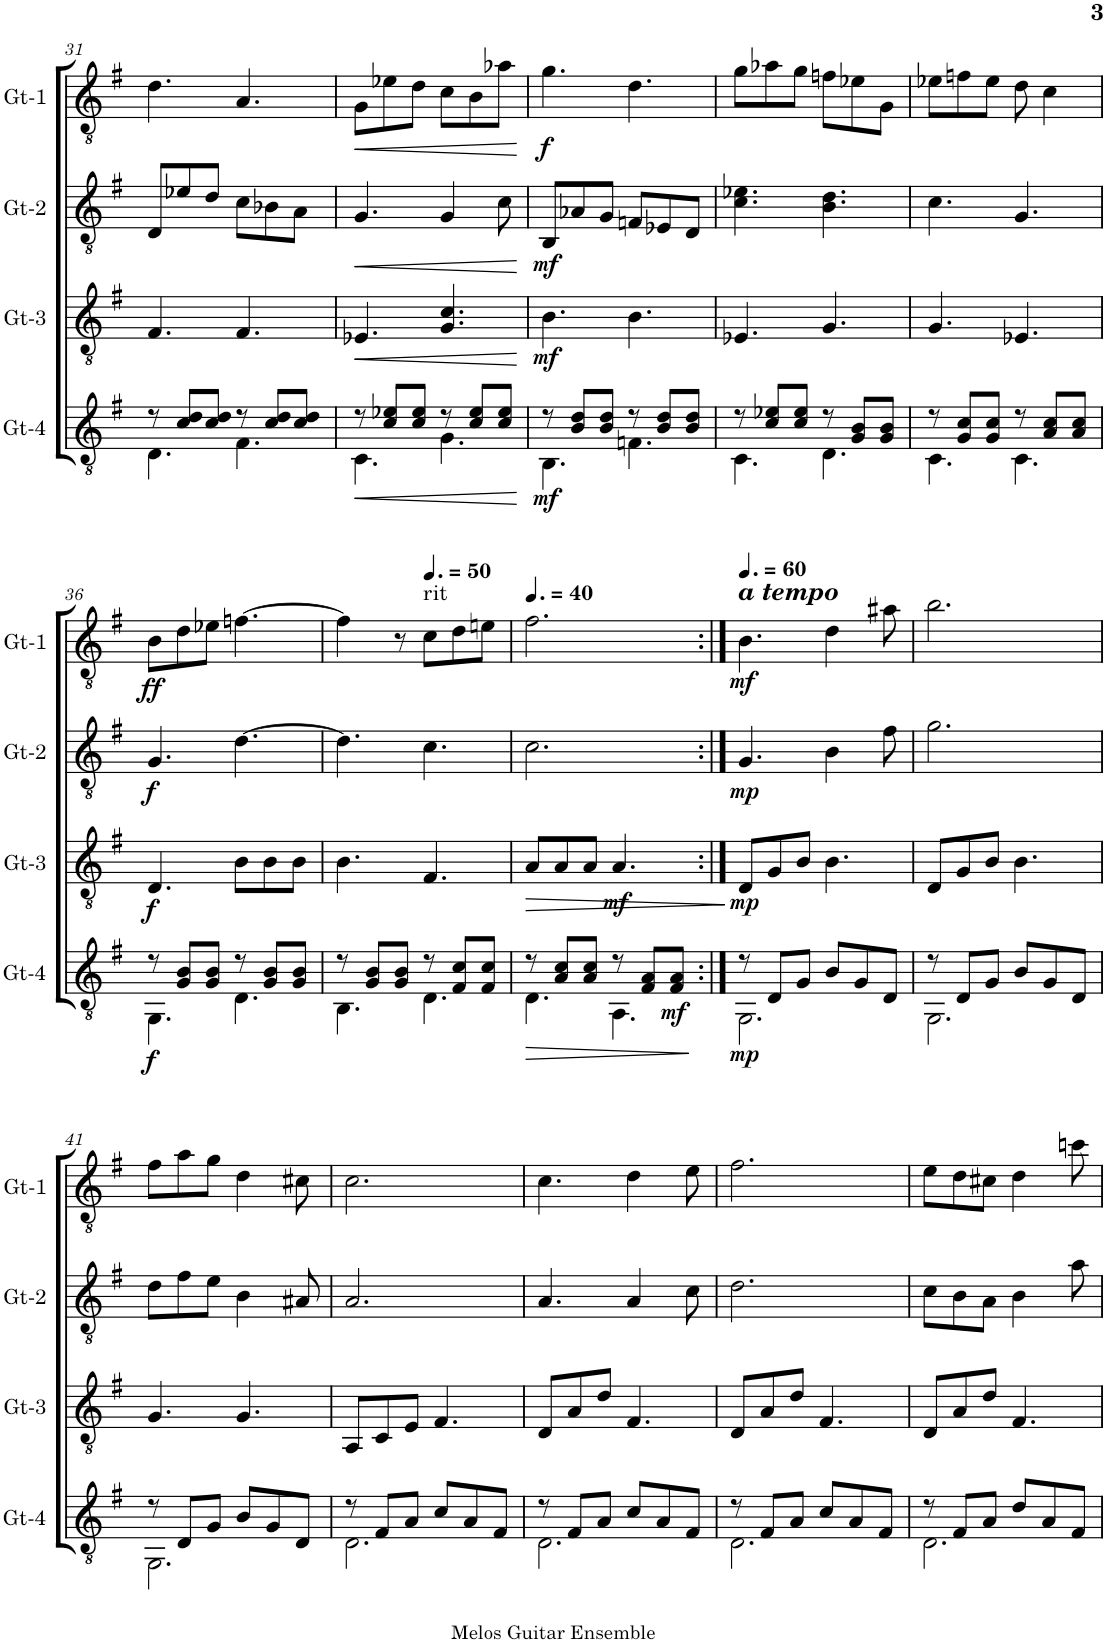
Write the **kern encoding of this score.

**kern	**dynam	**kern	**dynam	**kern	**dynam	**kern	**dynam
*part4	*part4	*part3	*part3	*part2	*part2	*part1	*part1
*staff4	*staff4	*staff3	*staff3	*staff2	*staff2	*staff1	*staff1
*I"Gt-4	*	*I"Gt-3	*	*I"Gt-2	*	*I"Gt-1	*
*I'Gt-4	*	*I'Gt-3	*	*I'Gt-2	*	*I'Gt-1	*
!!LO:PB:g=z
*clefGv2	*	*clefGv2	*	*clefGv2	*	*clefGv2	*
*k[f#]	*	*k[f#]	*	*k[f#]	*	*k[f#]	*
*M6/8	*	*M6/8	*	*M6/8	*	*M6/8	*
=31	=31	=31	=31	=31	=31	=31	=31
*^	*	*	*	*	*	*	*
8r	4.D\	.	4.F#/	.	8D/L	.	4.d\	.
8c/ 8d/L	.	.	.	.	8e-X/	.	.	.
8c/ 8d/J	.	.	.	.	8d/J	.	.	.
8r	4.F#\	.	4.F#/	.	8c\L	.	4.A/	.
8c/ 8d/L	.	.	.	.	8B-X\	.	.	.
8c/ 8d/J	.	.	.	.	8A\J	.	.	.
=32	=32	=32	=32	=32	=32	=32	=32	=32
!	!	!LO:HP:b	!	!LO:HP:b	!	!LO:HP:b	!	!LO:HP:b
8r	4.C\	<	4.E-X/	<	4.G/	<	8G\L	<
8c/ 8e-X/L	.	.	.	.	.	.	8e-X\	.
8c/ 8e-/J	.	.	.	.	.	.	8d\J	.
8r	4.G\	.	4.G/ 4.c/	.	4G/	.	8c\L	.
8c/ 8e-/L	.	.	.	.	.	.	8B\	.
8c/ 8e-/J	.	.	.	.	8c\	.	8a-X\J	.
*v	*v	*	*	*	*	*	*	*
.	[	.	[	.	[	.	[
=33	=33	=33	=33	=33	=33	=33	=33
*^	*	*	*	*	*	*	*
!	!	!LO:DY:b	!	!LO:DY:b	!	!LO:DY:b	!	!LO:DY:b
8r	4.BB\	mf	4.B\	mf	8BB/L	mf	4.g\	f
8B/ 8d/L	.	.	.	.	8A-X/	.	.	.
8B/ 8d/J	.	.	.	.	8G/J	.	.	.
8r	4.Fn\	.	4.B\	.	8Fn/L	.	4.d\	.
8B/ 8d/L	.	.	.	.	8E-X/	.	.	.
8B/ 8d/J	.	.	.	.	8D/J	.	.	.
=34	=34	=34	=34	=34	=34	=34	=34	=34
8r	4.C\	.	4.E-X/	.	4.c\ 4.e-X\	.	8g\L	.
8c/ 8e-X/L	.	.	.	.	.	.	8a-X\	.
8c/ 8e-/J	.	.	.	.	.	.	8g\J	.
8r	4.D\	.	4.G/	.	4.B\ 4.d\	.	8fn\L	.
8G/ 8B/L	.	.	.	.	.	.	8e-X\	.
8G/ 8B/J	.	.	.	.	.	.	8G\J	.
=35	=35	=35	=35	=35	=35	=35	=35	=35
8r	4.C\	.	4.G/	.	4.c\	.	8e-X\L	.
8G/ 8c/L	.	.	.	.	.	.	8fn\	.
8G/ 8c/J	.	.	.	.	.	.	8e-\J	.
8r	4.C\	.	4.E-X/	.	4.G/	.	8d\	.
8A/ 8c/L	.	.	.	.	.	.	4c\	.
8A/ 8c/J	.	.	.	.	.	.	.	.
!!LO:LB:g=z
=36	=36	=36	=36	=36	=36	=36	=36	=36
!	!	!LO:DY:b	!	!LO:DY:b	!	!LO:DY:b	!	!LO:DY:b
8r	4.GG\	f	4.D/	f	4.G/	f	8B\L	ff
8G/ 8B/L	.	.	.	.	.	.	8d\	.
8G/ 8B/J	.	.	.	.	.	.	8e-X\J	.
8r	4.D\	.	8B\L	.	[4.d\	.	[4.fn\	.
8G/ 8B/L	.	.	8B\	.	.	.	.	.
8G/ 8B/J	.	.	8B\J	.	.	.	.	.
=37	=37	=37	=37	=37	=37	=37	=37	=37
8r	4.BB\	.	4.B\	.	4.d\]	.	4f\]	.
8G/ 8B/L	.	.	.	.	.	.	.	.
8G/ 8B/J	.	.	.	.	.	.	8r	.
*	*	*	*	*	*	*	*MM75	*
!	!	!	!	!	!	!	!LO:TX:a:t=rit	!
8r	4.D\	.	4.F#/	.	4.c\	.	8c\L	.
8F#/ 8c/L	.	.	.	.	.	.	8d\	.
8F#/ 8c/J	.	.	.	.	.	.	8en\J	.
=38	=38	=38	=38	=38	=38	=38	=38	=38
*	*	*	*	*	*	*	*MM60	*
!	!	!LO:HP:b	!	!LO:HP:b	!	!	!	!
8r	4.D\	>	8A/L	>	2.c\	.	2.f#\	.
8A/ 8c/L	.	.	8A/	.	.	.	.	.
8A/ 8c/J	.	.	8A/J	.	.	.	.	.
!	!	!	!	!LO:DY:b	!	!	!	!
8r	4.AA\	.	4.A/	mf	.	.	.	.
8F#/ 8A/L	.	.	.	.	.	.	.	.
!	!	!LO:DY:b	!	!	!	!	!	!
8F#/ 8A/J	.	mf	.	.	.	.	.	.
*v	*v	*	*	*	*	*	*	*
.	]	.	]	.	.	.	.
=39:|!	=39:|!	=39:|!	=39:|!	=39:|!	=39:|!	=39:|!	=39:|!
*	*	*	*	*	*	*MM90	*
*^	*	*	*	*	*	*	*
!	!	!	!	!	!	!	!LO:TX:a:Bi:t=a tempo	!
!	!	!LO:DY:b	!	!LO:DY:b	!	!LO:DY:b	!	!LO:DY:b
8r	2.GG\	mp	8D/L	mp	4.G/	mp	4.B\	mf
8D/L	.	.	8G/	.	.	.	.	.
8G/J	.	.	8B/J	.	.	.	.	.
8B/L	.	.	4.B\	.	4B\	.	4d\	.
8G/	.	.	.	.	.	.	.	.
8D/J	.	.	.	.	8f#\	.	8a#X\	.
=40	=40	=40	=40	=40	=40	=40	=40	=40
8r	2.GG\	.	8D/L	.	2.g\	.	2.b\	.
8D/L	.	.	8G/	.	.	.	.	.
8G/J	.	.	8B/J	.	.	.	.	.
8B/L	.	.	4.B\	.	.	.	.	.
8G/	.	.	.	.	.	.	.	.
8D/J	.	.	.	.	.	.	.	.
!!LO:LB:g=z
=41	=41	=41	=41	=41	=41	=41	=41	=41
8r	2.GG\	.	4.G/	.	8d\L	.	8f#\L	.
8D/L	.	.	.	.	8f#\	.	8a\	.
8G/J	.	.	.	.	8e\J	.	8g\J	.
8B/L	.	.	4.G/	.	4B\	.	4d\	.
8G/	.	.	.	.	.	.	.	.
8D/J	.	.	.	.	8A#X/	.	8c#X\	.
=42	=42	=42	=42	=42	=42	=42	=42	=42
8r	2.D\	.	8AA/L	.	2.A/	.	2.c\	.
8F#/L	.	.	8C/	.	.	.	.	.
8A/J	.	.	8E/J	.	.	.	.	.
8c/L	.	.	4.F#/	.	.	.	.	.
8A/	.	.	.	.	.	.	.	.
8F#/J	.	.	.	.	.	.	.	.
=43	=43	=43	=43	=43	=43	=43	=43	=43
8r	2.D\	.	8D/L	.	4.A/	.	4.c\	.
8F#/L	.	.	8A/	.	.	.	.	.
8A/J	.	.	8d/J	.	.	.	.	.
8c/L	.	.	4.F#/	.	4A/	.	4d\	.
8A/	.	.	.	.	.	.	.	.
8F#/J	.	.	.	.	8c\	.	8e\	.
=44	=44	=44	=44	=44	=44	=44	=44	=44
8r	2.D\	.	8D/L	.	2.d\	.	2.f#\	.
8F#/L	.	.	8A/	.	.	.	.	.
8A/J	.	.	8d/J	.	.	.	.	.
8c/L	.	.	4.F#/	.	.	.	.	.
8A/	.	.	.	.	.	.	.	.
8F#/J	.	.	.	.	.	.	.	.
=45	=45	=45	=45	=45	=45	=45	=45	=45
8r	2.D\	.	8D/L	.	8c\L	.	8e\L	.
8F#/L	.	.	8A/	.	8B\	.	8d\	.
8A/J	.	.	8d/J	.	8A\J	.	8c#X\J	.
8d/L	.	.	4.F#/	.	4B\	.	4d\	.
8A/	.	.	.	.	.	.	.	.
8F#/J	.	.	.	.	8a\	.	8ccn\	.
*v	*v	*	*	*	*	*	*	*
=	=	=	=	=	=	=	=
*-	*-	*-	*-	*-	*-	*-	*-
